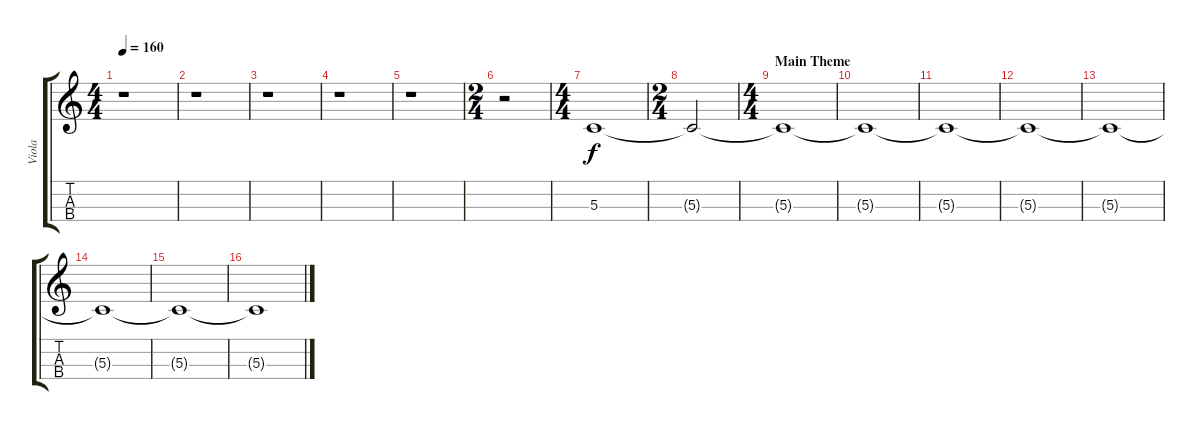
\track ("Viola" "Viola") {instrument viola}
\staff {score tabs}
\tuning (A4 D4 G3 C3) {hide}
\ts (4 4)
\tempo 160
\clef g2
\ks c
r.1{dy f} |
r.1 |
r.1 |
r.1 |
r.1 |
\ts (2 4)
r.2 |
\ts (4 4)
5.3.1{volume 11} |
\ts (2 4)
5.3{t}.2 |
\ts (4 4)
\section ("" "Main Theme")
5.3{t}.1{volume 10 instrument stringensemble1} |
5.3{t}.1 |
5.3{t}.1 |
5.3{t}.1 |
5.3{t}.1 |
5.3{t}.1 |
5.3{t}.1 |
5.3{t}.1
